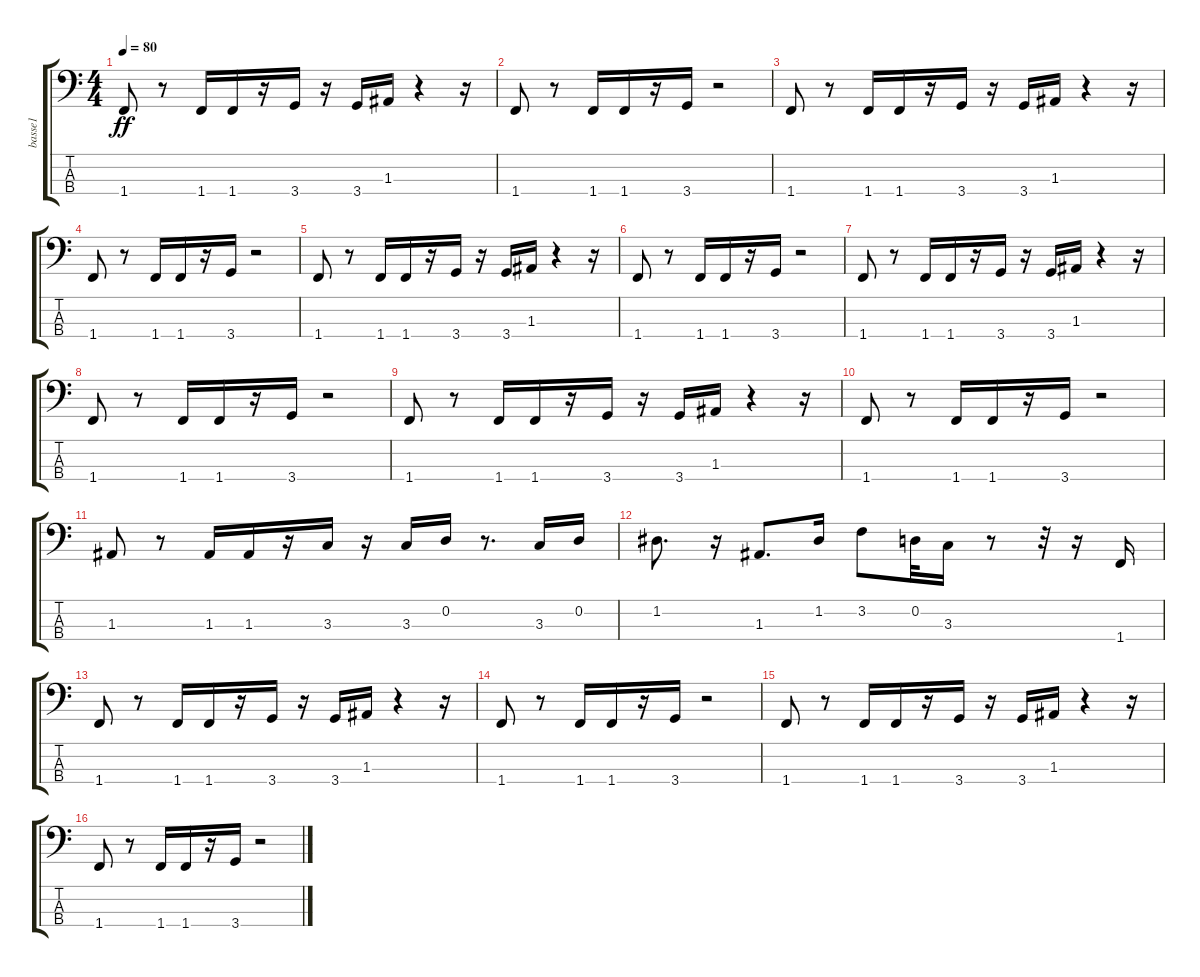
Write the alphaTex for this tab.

\track ("basse1" "basse1") {instrument electricbasspick}
\staff {score tabs}
\tuning (G2 D2 A1 E1) {hide}
\ts (4 4)
\tempo 80
\clef f4
\ks c
1.4.8{dy ff} r.8 1.4.16 1.4.16 r.16 3.4.16 r.16 3.4.16 1.3.16 r.4 r.16 |
1.4.8 r.8 1.4.16 1.4.16 r.16 3.4.16 r.2 |
1.4.8 r.8 1.4.16 1.4.16 r.16 3.4.16 r.16 3.4.16 1.3.16 r.4 r.16 |
1.4.8 r.8 1.4.16 1.4.16 r.16 3.4.16 r.2 |
1.4.8 r.8 1.4.16 1.4.16 r.16 3.4.16 r.16 3.4.16 1.3.16 r.4 r.16 |
1.4.8 r.8 1.4.16 1.4.16 r.16 3.4.16 r.2 |
1.4.8 r.8 1.4.16 1.4.16 r.16 3.4.16 r.16 3.4.16 1.3.16 r.4 r.16 |
1.4.8 r.8 1.4.16 1.4.16 r.16 3.4.16 r.2 |
1.4.8 r.8 1.4.16 1.4.16 r.16 3.4.16 r.16 3.4.16 1.3.16 r.4 r.16 |
1.4.8 r.8 1.4.16 1.4.16 r.16 3.4.16 r.2 |
1.3.8 r.8 1.3.16 1.3.16 r.16 3.3.16 r.16 3.3.16 0.2.16 r.8{d} 3.3.16 0.2.16 |
1.2.8{d} r.16 1.3.8{d} 1.2.16 3.2.8 0.2.32 3.3.16 r.8 r.32 r.16 1.4.16 |
1.4.8 r.8 1.4.16 1.4.16 r.16 3.4.16 r.16 3.4.16 1.3.16 r.4 r.16 |
1.4.8 r.8 1.4.16 1.4.16 r.16 3.4.16 r.2 |
1.4.8 r.8 1.4.16 1.4.16 r.16 3.4.16 r.16 3.4.16 1.3.16 r.4 r.16 |
1.4.8 r.8 1.4.16 1.4.16 r.16 3.4.16 r.2
